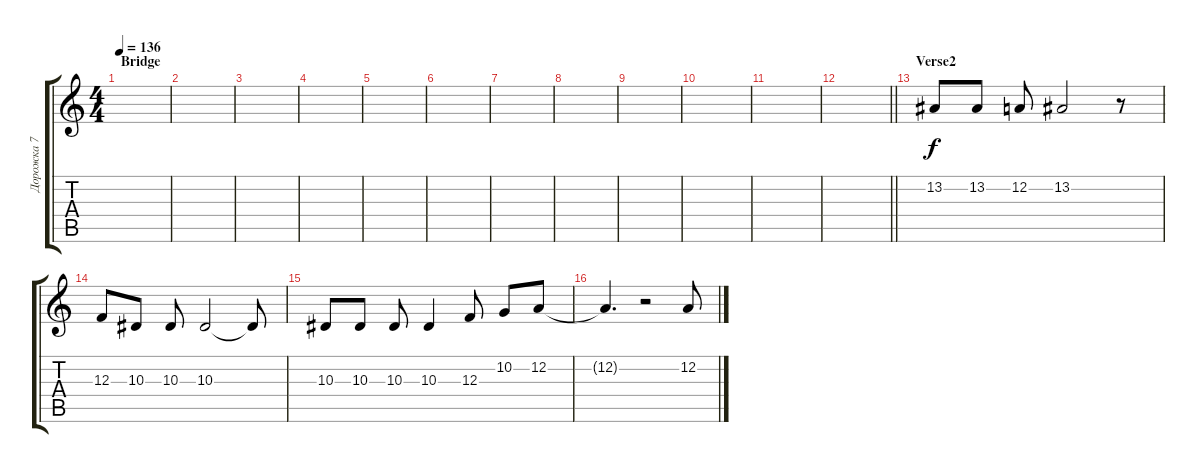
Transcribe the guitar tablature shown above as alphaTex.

\track ("Дорожка 7" "Дорожка 7") {instrument cello}
\staff {score tabs}
\tuning (D4 A3 F3 C3 G2 D2) {hide}
\ts (4 4)
\section ("" "Bridge")
\tempo 136
\clef g2
\ks c
|
|
|
|
|
|
|
|
|
|
|
\barLineRight lightlight
|
\section ("" "Verse2")
13.2.8 13.2.8 12.2.8 13.2.2 r.8 |
12.3.8 10.3.8 10.3.8 10.3.2 10.3{t}.8 |
10.3.8 10.3.8 10.3.8 10.3.4 12.3.8 10.2.8 12.2.8 |
12.2{t}.4{d} r.2 12.2.8
